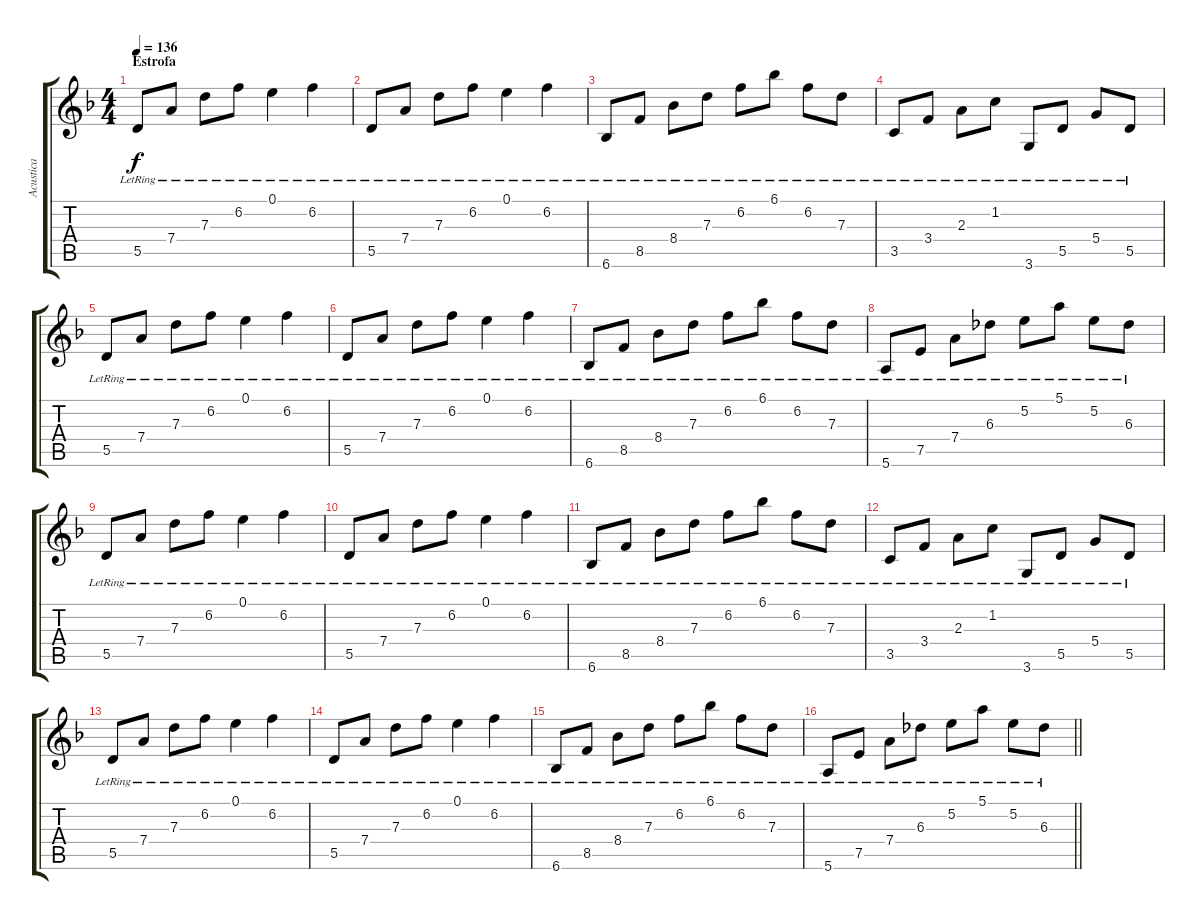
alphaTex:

\track ("Acustica" "Acustica") {instrument acousticguitarsteel}
\staff {score tabs}
\tuning (E4 B3 G3 D3 A2 E2) {hide}
\ts (4 4)
\section ("" "Estrofa")
\tempo 136
\clef g2
\ks f
5.5{lr}.8{dy f} 7.4{lr}.8 7.3{lr}.8 6.2{lr}.8 0.1{lr}.4 6.2{lr}.4 |
5.5{lr}.8 7.4{lr}.8 7.3{lr}.8 6.2{lr}.8 0.1{lr}.4 6.2{lr}.4 |
6.6{lr}.8 8.5{lr}.8 8.4{lr}.8 7.3{lr}.8 6.2{lr}.8 6.1{lr}.8 6.2{lr}.8 7.3{lr}.8 |
3.5{lr}.8 3.4{lr}.8 2.3{lr}.8 1.2{lr}.8 3.6{lr}.8 5.5{lr}.8 5.4{lr}.8 5.5{lr}.8 |
5.5{lr}.8 7.4{lr}.8 7.3{lr}.8 6.2{lr}.8 0.1{lr}.4 6.2{lr}.4 |
5.5{lr}.8 7.4{lr}.8 7.3{lr}.8 6.2{lr}.8 0.1{lr}.4 6.2{lr}.4 |
6.6{lr}.8 8.5{lr}.8 8.4{lr}.8 7.3{lr}.8 6.2{lr}.8 6.1{lr}.8 6.2{lr}.8 7.3{lr}.8 |
5.6{lr}.8 7.5{lr}.8 7.4{lr}.8 6.3{lr}.8 5.2{lr}.8 5.1{lr}.8 5.2{lr}.8 6.3{lr}.8 |
5.5{lr}.8 7.4{lr}.8 7.3{lr}.8 6.2{lr}.8 0.1{lr}.4 6.2{lr}.4 |
5.5{lr}.8 7.4{lr}.8 7.3{lr}.8 6.2{lr}.8 0.1{lr}.4 6.2{lr}.4 |
6.6{lr}.8 8.5{lr}.8 8.4{lr}.8 7.3{lr}.8 6.2{lr}.8 6.1{lr}.8 6.2{lr}.8 7.3{lr}.8 |
3.5{lr}.8 3.4{lr}.8 2.3{lr}.8 1.2{lr}.8 3.6{lr}.8 5.5{lr}.8 5.4{lr}.8 5.5{lr}.8 |
5.5{lr}.8 7.4{lr}.8 7.3{lr}.8 6.2{lr}.8 0.1{lr}.4 6.2{lr}.4 |
5.5{lr}.8 7.4{lr}.8 7.3{lr}.8 6.2{lr}.8 0.1{lr}.4 6.2{lr}.4 |
6.6{lr}.8 8.5{lr}.8 8.4{lr}.8 7.3{lr}.8 6.2{lr}.8 6.1{lr}.8 6.2{lr}.8 7.3{lr}.8 |
\barLineRight lightlight
5.6{lr}.8 7.5{lr}.8 7.4{lr}.8 6.3{lr}.8 5.2{lr}.8 5.1{lr}.8 5.2{lr}.8 6.3{lr}.8
